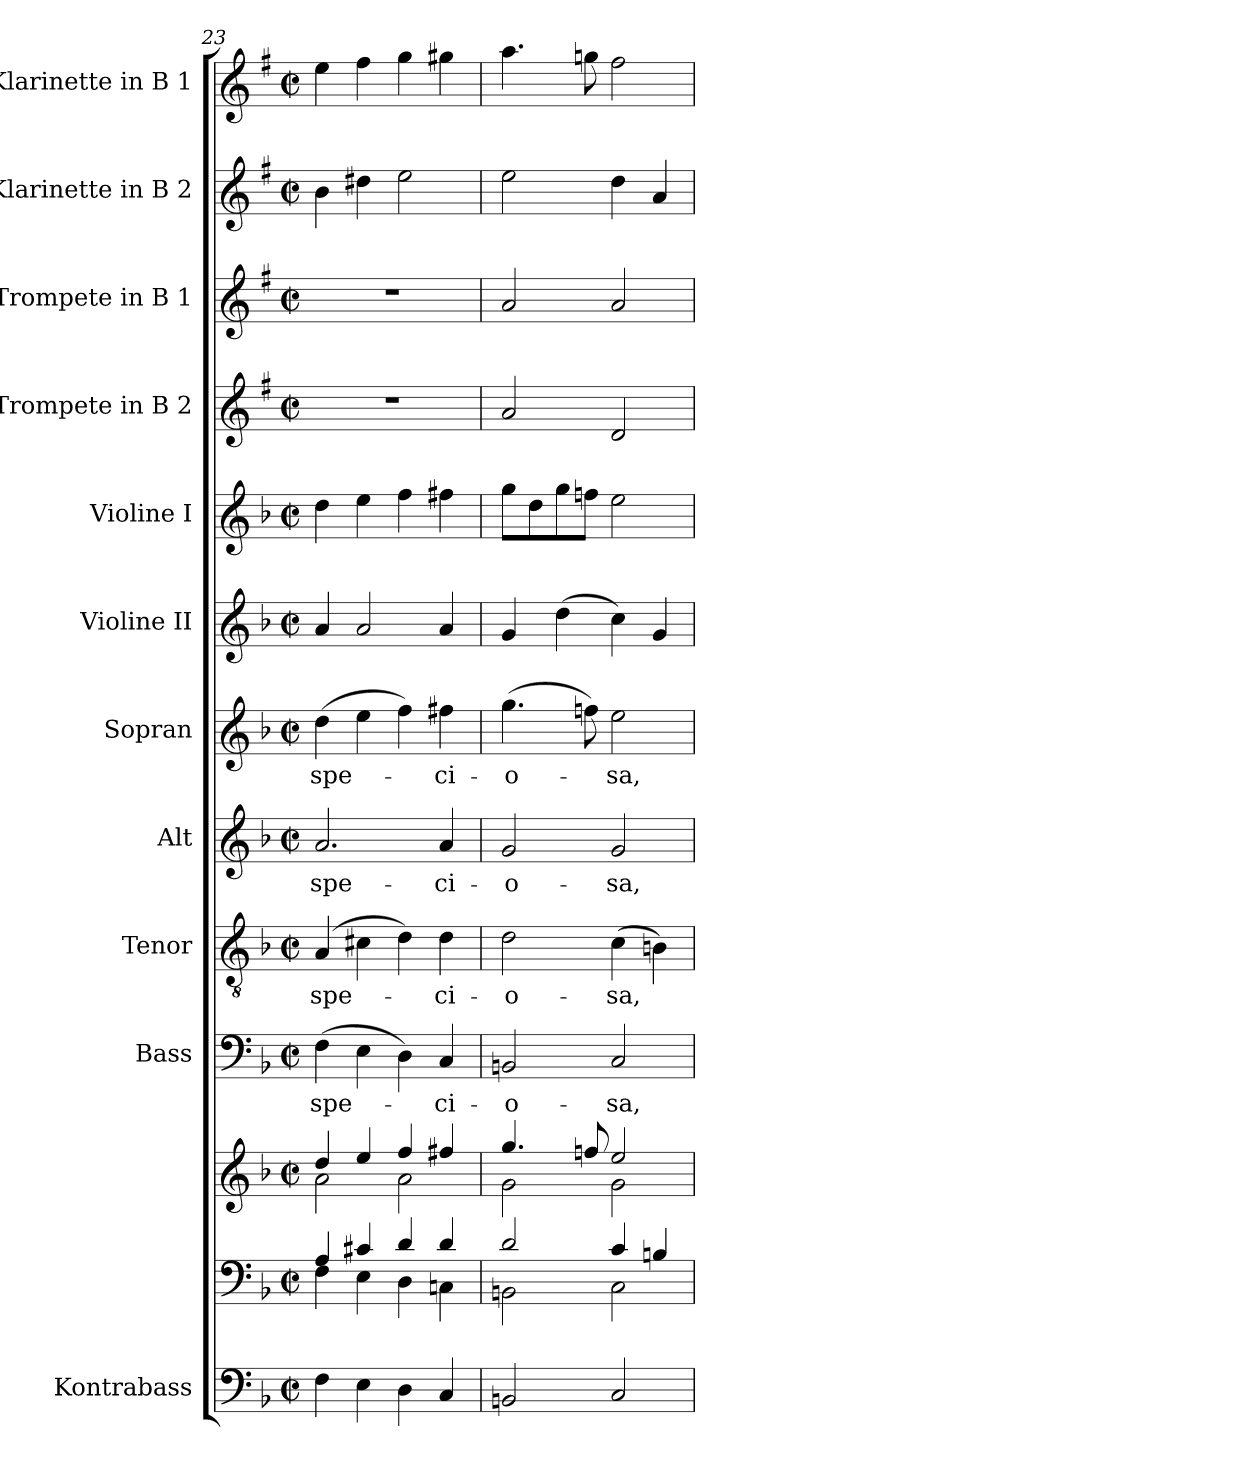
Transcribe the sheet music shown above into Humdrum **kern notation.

**kern	**kern	**kern	**kern	**text	**kern	**text	**kern	**text	**kern	**text	**kern	**kern	**kern	**kern	**kern	**kern
*part12	*part11	*part11	*part10	*part10	*part9	*part9	*part8	*part8	*part7	*part7	*part6	*part5	*part4	*part3	*part2	*part1
*staff13	*staff12	*staff11	*staff10	*staff10	*staff9	*staff9	*staff8	*staff8	*staff7	*staff7	*staff6	*staff5	*staff4	*staff3	*staff2	*staff1
*I"Kontrabass	*	*	*I"Bass	*	*I"Tenor	*	*I"Alt	*	*I"Sopran	*	*I"Violine II	*I"Violine I	*I"Trompete in B 2	*I"Trompete in B 1	*I"Klarinette in B 2	*I"Klarinette in B 1
*I'Kb.	*	*	*I'B	*	*I'T	*	*I'A	*	*I'S	*	*I'Vl. II	*I'Vl. I	*	*	*	*
*clefF4	*clefF4	*clefG2	*clefF4	*	*clefGv2	*	*clefG2	*	*clefG2	*	*clefG2	*clefG2	*clefG2	*clefG2	*clefG2	*clefG2
*ITrd7c12	*	*	*	*	*	*	*	*	*	*	*	*	*ITrd1c2	*ITrd1c2	*ITrd1c2	*ITrd1c2
*k[b-]	*k[b-]	*k[b-]	*k[b-]	*	*k[b-]	*	*k[b-]	*	*k[b-]	*	*k[b-]	*k[b-]	*k[b-]	*k[b-]	*k[b-]	*k[b-]
*F:	*F:	*F:	*F:	*	*F:	*	*F:	*	*F:	*	*F:	*F:	*F:	*F:	*F:	*F:
*M2/2	*M2/2	*M2/2	*M2/2	*	*M2/2	*	*M2/2	*	*M2/2	*	*M2/2	*M2/2	*M2/2	*M2/2	*M2/2	*M2/2
*met(c|)	*met(c|)	*met(c|)	*met(c|)	*	*met(c|)	*	*met(c|)	*	*met(c|)	*	*met(c|)	*met(c|)	*met(c|)	*met(c|)	*met(c|)	*met(c|)
=23	=23	=23	=23	=23	=23	=23	=23	=23	=23	=23	=23	=23	=23	=23	=23	=23
*	*^	*^	*	*	*	*	*	*	*	*	*	*	*	*	*	*
!	!	!	!	!	!	!LO:LY:b	!	!LO:LY:b	!	!LO:LY:b	!	!LO:LY:b	!	!	!	!	!	!
4FF\	4A/	4F\	4dd/	2a\	(>4F\	spe-	(4A/	spe-	2.a/	spe-	(>4dd\	spe-	4a/	4dd\	1r	1r	4a\	4dd\
4EE\	4c#X/	4E\	4ee/	.	4E\	.	4c#X\	.	.	.	4ee\	.	2a/	4ee\	.	.	4cc#X\	4ee\
4DD\	4d/	4D\	4ff/	2a\	4D\)	.	4d\)	.	.	.	4ff\)	.	.	4ff\	.	.	2dd\	4ff\
!	!	!	!	!	!	!LO:LY:b	!	!LO:LY:b	!	!LO:LY:b	!	!LO:LY:b	!	!	!	!	!	!
4CC/	4d/	4Cn\	4ff#X/	.	4C/	-ci-	4d\	-ci-	4a/	-ci-	4ff#X\	-ci-	4a/	4ff#X\	.	.	.	4ff#X\
=24	=24	=24	=24	=24	=24	=24	=24	=24	=24	=24	=24	=24	=24	=24	=24	=24	=24	=24
!	!	!	!	!	!	!LO:LY:b	!	!LO:LY:b	!	!LO:LY:b	!	!LO:LY:b	!	!	!	!	!	!
2BBBn/	2d/	2BBn\	4.gg/	2g\	2BBn/	-o-	2d\	-o-	2g/	-o-	(>4.gg\	-o-	4g/	8gg\L	2g/	2g/	2dd\	4.gg\
.	.	.	.	.	.	.	.	.	.	.	.	.	.	8dd\	.	.	.	.
.	.	.	.	.	.	.	.	.	.	.	.	.	(>4dd\	8gg\	.	.	.	.
.	.	.	8ffn/	.	.	.	.	.	.	.	8ffn\)	.	.	8ffn\J	.	.	.	8ffn\
!	!	!	!	!	!	!LO:LY:b	!	!LO:LY:b	!	!LO:LY:b	!	!LO:LY:b	!	!	!	!	!	!
2CC/	4c/	2C\	2ee/	2g\	2C/	-sa,	(>4c\	-sa,	2g/	-sa,	2ee\	-sa,	4cc\)	2ee\	2c/	2g/	4cc\	2ee\
.	4Bn/	.	.	.	.	.	4Bn\)	.	.	.	.	.	4g/	.	.	.	4g/	.
*	*v	*v	*	*	*	*	*	*	*	*	*	*	*	*	*	*	*	*
*	*	*v	*v	*	*	*	*	*	*	*	*	*	*	*	*	*	*
=	=	=	=	=	=	=	=	=	=	=	=	=	=	=	=	=
*-	*-	*-	*-	*-	*-	*-	*-	*-	*-	*-	*-	*-	*-	*-	*-	*-
